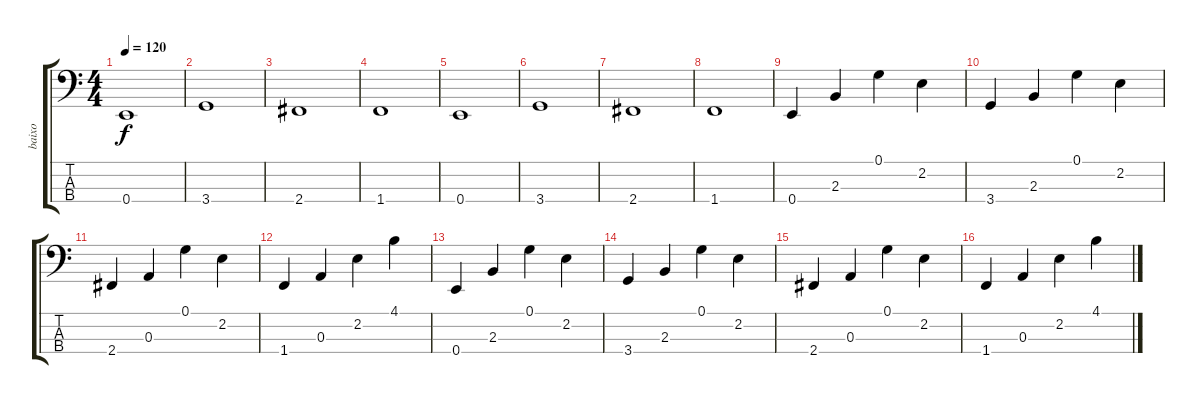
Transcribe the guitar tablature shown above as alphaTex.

\track ("baixo" "baixo") {instrument electricbassfinger}
\staff {score tabs}
\tuning (G2 D2 A1 E1) {hide}
\ts (4 4)
\tempo 120
\clef f4
\ks c
0.4.1{dy f} |
3.4.1 |
2.4.1 |
1.4.1 |
0.4.1 |
3.4.1 |
2.4.1 |
1.4.1 |
0.4.4 2.3.4 0.1.4 2.2.4 |
3.4.4 2.3.4 0.1.4 2.2.4 |
2.4.4 0.3.4 0.1.4 2.2.4 |
1.4.4 0.3.4 2.2.4 4.1.4 |
0.4.4 2.3.4 0.1.4 2.2.4 |
3.4.4 2.3.4 0.1.4 2.2.4 |
2.4.4 0.3.4 0.1.4 2.2.4 |
1.4.4 0.3.4 2.2.4 4.1.4
